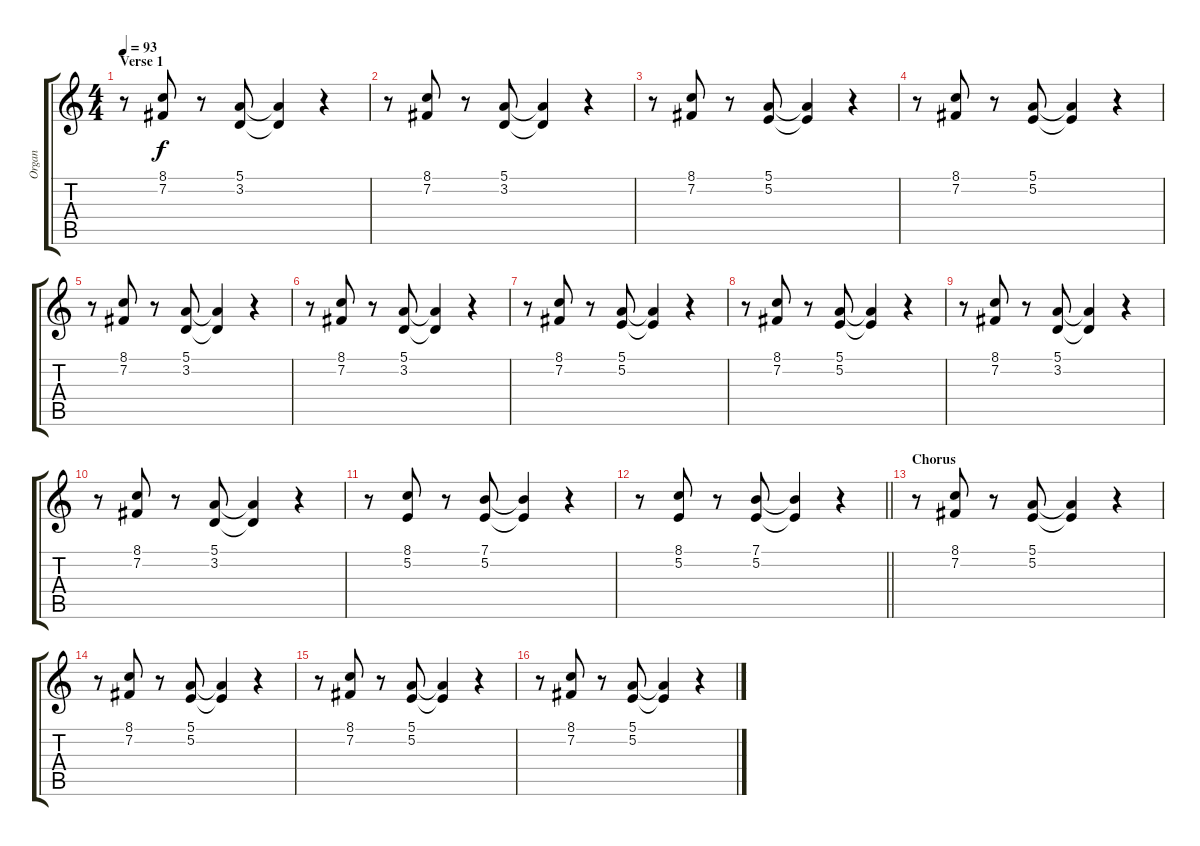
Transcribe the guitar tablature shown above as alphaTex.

\track ("Organ" "Organ") {instrument drawbarorgan}
\staff {score tabs}
\tuning (E4 B3 G3 D3 A2 E2) {hide}
\ts (4 4)
\section ("" "Verse 1")
\tempo 93
\clef g2
\ks c
r.8{dy f} (8.1 7.2).8 r.8 (5.1 3.2).8 (5.1{t} 3.2{t}).4 r.4 |
r.8 (8.1 7.2).8 r.8 (5.1 3.2).8 (5.1{t} 3.2{t}).4 r.4 |
r.8 (8.1 7.2).8 r.8 (5.1 5.2).8 (5.1{t} 5.2{t}).4 r.4 |
r.8 (8.1 7.2).8 r.8 (5.1 5.2).8 (5.1{t} 5.2{t}).4 r.4 |
r.8 (8.1 7.2).8 r.8 (5.1 3.2).8 (5.1{t} 3.2{t}).4 r.4 |
r.8 (8.1 7.2).8 r.8 (5.1 3.2).8 (5.1{t} 3.2{t}).4 r.4 |
r.8 (8.1 7.2).8 r.8 (5.1 5.2).8 (5.1{t} 5.2{t}).4 r.4 |
r.8 (8.1 7.2).8 r.8 (5.1 5.2).8 (5.1{t} 5.2{t}).4 r.4 |
r.8 (8.1 7.2).8 r.8 (5.1 3.2).8 (5.1{t} 3.2{t}).4 r.4 |
r.8 (8.1 7.2).8 r.8 (5.1 3.2).8 (5.1{t} 3.2{t}).4 r.4 |
r.8 (8.1 5.2).8 r.8 (7.1 5.2).8 (7.1{t} 5.2{t}).4 r.4 |
\barLineRight lightlight
r.8 (8.1 5.2).8 r.8 (7.1 5.2).8 (7.1{t} 5.2{t}).4 r.4 |
\section ("" "Chorus")
r.8 (8.1 7.2).8 r.8 (5.1 5.2).8 (5.1{t} 5.2{t}).4 r.4 |
r.8 (8.1 7.2).8 r.8 (5.1 5.2).8 (5.1{t} 5.2{t}).4 r.4 |
r.8 (8.1 7.2).8 r.8 (5.1 5.2).8 (5.1{t} 5.2{t}).4 r.4 |
r.8 (8.1 7.2).8 r.8 (5.1 5.2).8 (5.1{t} 5.2{t}).4 r.4
